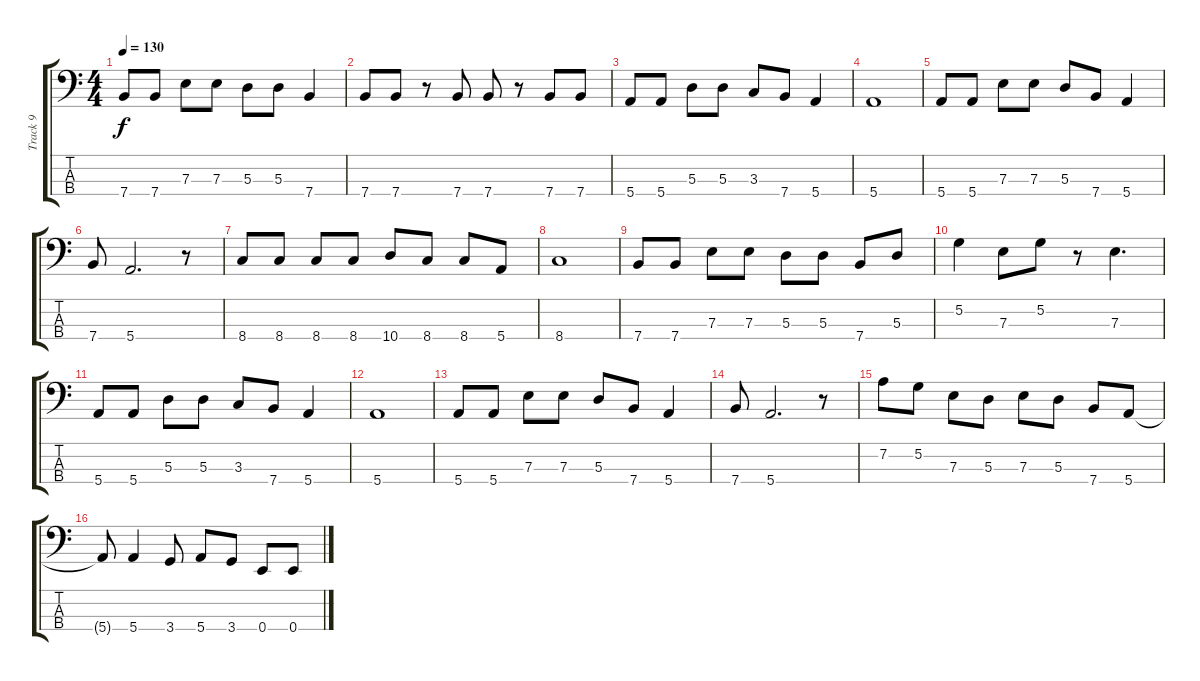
\track ("Track 9" "Track 9") {instrument fretlessbass}
\staff {score tabs}
\tuning (G2 D2 A1 E1) {hide}
\ts (4 4)
\tempo 130
\clef f4
\ks c
7.4.8{dy f} 7.4.8 7.3.8 7.3.8 5.3.8 5.3.8 7.4.4 |
7.4.8 7.4.8 r.8 7.4.8 7.4.8 r.8 7.4.8 7.4.8 |
5.4.8 5.4.8 5.3.8 5.3.8 3.3.8 7.4.8 5.4.4 |
5.4.1 |
5.4.8 5.4.8 7.3.8 7.3.8 5.3.8 7.4.8 5.4.4 |
7.4.8 5.4.2{d} r.8 |
8.4.8 8.4.8 8.4.8 8.4.8 10.4.8 8.4.8 8.4.8 5.4.8 |
8.4.1 |
7.4.8 7.4.8 7.3.8 7.3.8 5.3.8 5.3.8 7.4.8 5.3.8 |
5.2.4 7.3.8 5.2.8 r.8 7.3.4{d} |
5.4.8 5.4.8 5.3.8 5.3.8 3.3.8 7.4.8 5.4.4 |
5.4.1 |
5.4.8 5.4.8 7.3.8 7.3.8 5.3.8 7.4.8 5.4.4 |
7.4.8 5.4.2{d} r.8 |
7.2.8 5.2.8 7.3.8 5.3.8 7.3.8 5.3.8 7.4.8 5.4.8 |
5.4{t}.8 5.4.4 3.4.8 5.4.8 3.4.8 0.4.8 0.4.8
